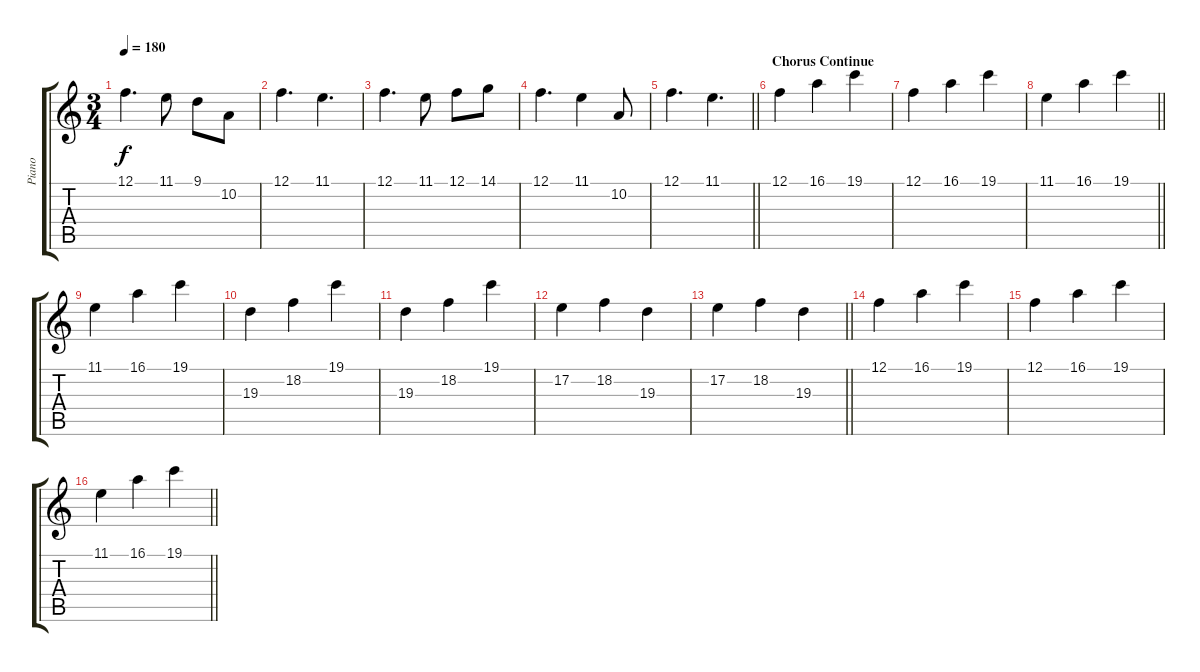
\track ("Piano" "Piano") {instrument brightacousticpiano}
\staff {score tabs}
\tuning (F4 B3 G3 D3 A2 E2) {hide}
\ts (3 4)
\tempo 180
\clef g2
\ks c
12.1.4{d dy f} 11.1.8 9.1.8 10.2.8 |
12.1.4{d} 11.1.4{d} |
12.1.4{d} 11.1.8 12.1.8 14.1.8 |
12.1.4{d} 11.1.4 10.2.8 |
\barLineRight lightlight
12.1.4{d} 11.1.4{d} |
\section ("" "Chorus Continue")
12.1.4 16.1.4 19.1.4 |
12.1.4 16.1.4 19.1.4 |
\barLineRight lightlight
11.1.4 16.1.4 19.1.4 |
11.1.4 16.1.4 19.1.4 |
19.3.4 18.2.4 19.1.4 |
19.3.4 18.2.4 19.1.4 |
17.2.4 18.2.4 19.3.4 |
\barLineRight lightlight
17.2.4 18.2.4 19.3.4 |
12.1.4 16.1.4 19.1.4 |
12.1.4 16.1.4 19.1.4 |
\barLineRight lightlight
11.1.4 16.1.4 19.1.4
